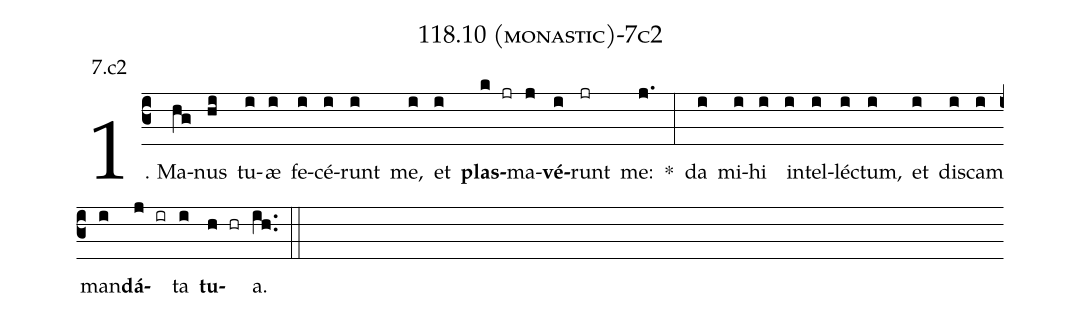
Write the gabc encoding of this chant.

name: 118.10 (monastic)-7c2;
annotation: 7.c2;
%%
(c3)1. Ma(hg)nus(hi) tu(i)æ(i) fe(i)cé(i)runt(i) me,(i) et(i) <b>plas</b>(k jr)ma(j)<b>vé</b>(i)runt(jr) me:(j.) *(:) da(i) mi(i)hi(i) in(i)tel(i)léc(i)tum,(i) et(i) dis(i)cam(i) man(i)<b>dá</b>(j ir)ta(i) <b>tu</b>(h hr)a.(ih..) (::)
